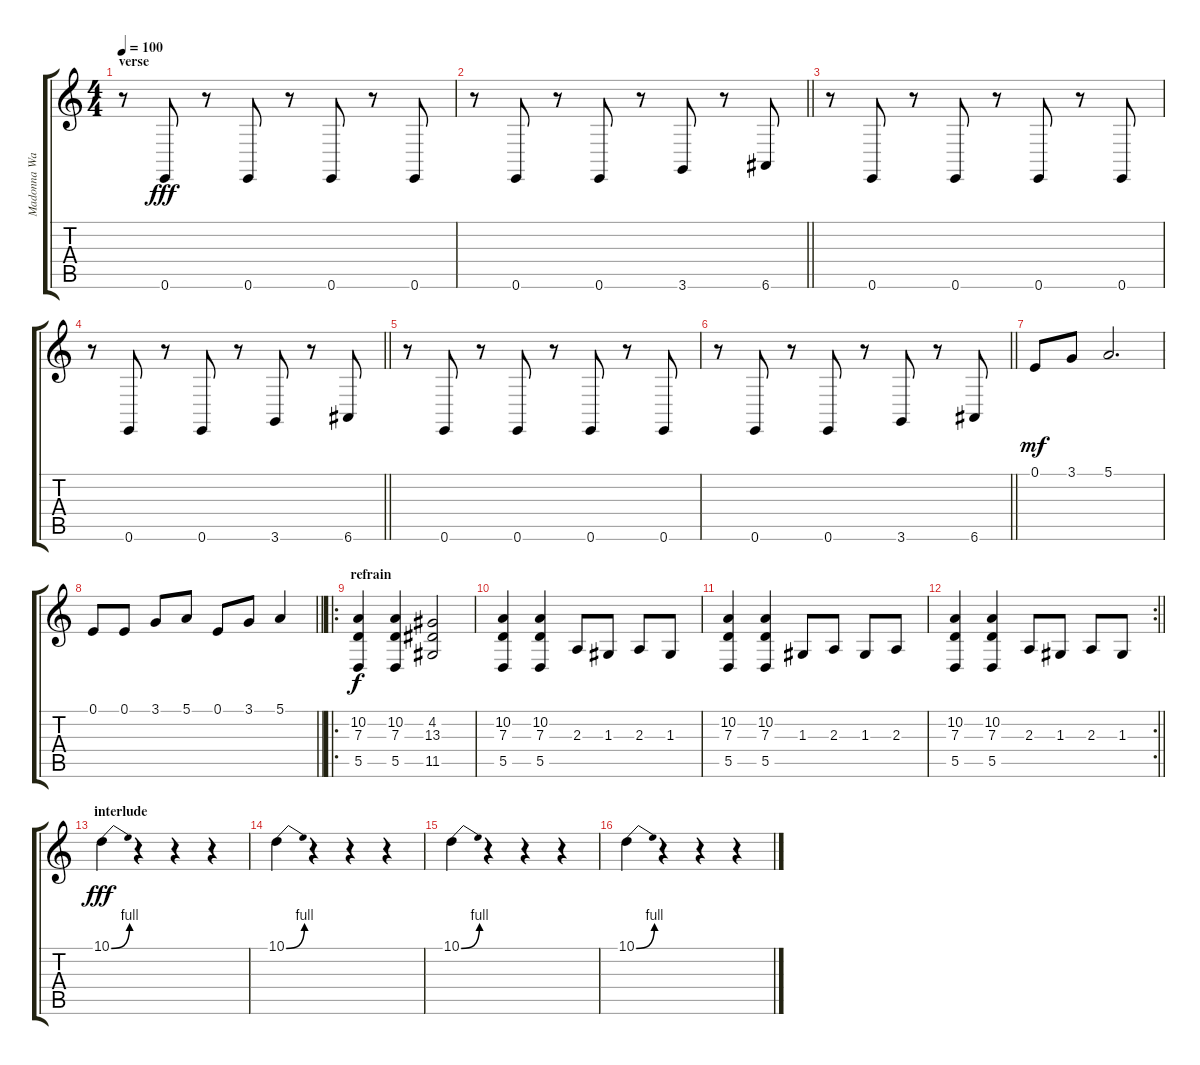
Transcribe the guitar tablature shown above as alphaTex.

\track ("Madonna Wayne Gacy (keyboards)" "Madonna Wa") {instrument drawbarorgan}
\staff {score tabs}
\tuning (E4 B3 G3 D3 A2 E2) {hide}
\ts (4 4)
\section ("" "verse")
\tempo 100
\clef g2
\ks c
r.8{dy fff instrument overdrivenguitar} 0.6.8 r.8 0.6.8 r.8 0.6.8 r.8 0.6.8 |
\barLineRight lightlight
r.8 0.6.8 r.8 0.6.8 r.8 3.6.8 r.8 6.6.8 |
r.8 0.6.8 r.8 0.6.8 r.8 0.6.8 r.8 0.6.8 |
\barLineRight lightlight
r.8 0.6.8 r.8 0.6.8 r.8 3.6.8 r.8 6.6.8 |
r.8 0.6.8 r.8 0.6.8 r.8 0.6.8 r.8 0.6.8 |
\barLineRight lightlight
r.8 0.6.8 r.8 0.6.8 r.8 3.6.8 r.8 6.6.8 |
0.1.8{dy mf instrument drawbarorgan} 3.1.8 5.1.2{d} |
\barLineRight lightlight
0.1.8 0.1.8 3.1.8 5.1.8 0.1.8 3.1.8 5.1.4 |
\ro
\section ("" "refrain")
(10.2 7.3 5.5).4{dy f volume 10 instrument orchestrahit} (10.2 7.3 5.5).4 (4.2 13.3 11.5).2 |
(10.2 7.3 5.5).4 (10.2 7.3 5.5).4 2.3.8 1.3.8 2.3.8 1.3.8 |
(10.2 7.3 5.5).4 (10.2 7.3 5.5).4 1.3.8 2.3.8 1.3.8 2.3.8 |
\rc 2
\barLineRight lightlight
(10.2 7.3 5.5).4 (10.2 7.3 5.5).4 2.3.8 1.3.8 2.3.8 1.3.8 |
\section ("" "interlude")
10.1{be (bend 0 0 60 4)}.4{dy fff instrument rockorgan} r.4 r.4 r.4 |
10.1{be (bend 0 0 60 4)}.4{instrument rockorgan} r.4 r.4 r.4 |
10.1{be (bend 0 0 60 4)}.4{instrument rockorgan} r.4 r.4 r.4 |
10.1{be (bend 0 0 60 4)}.4{instrument rockorgan} r.4 r.4 r.4
